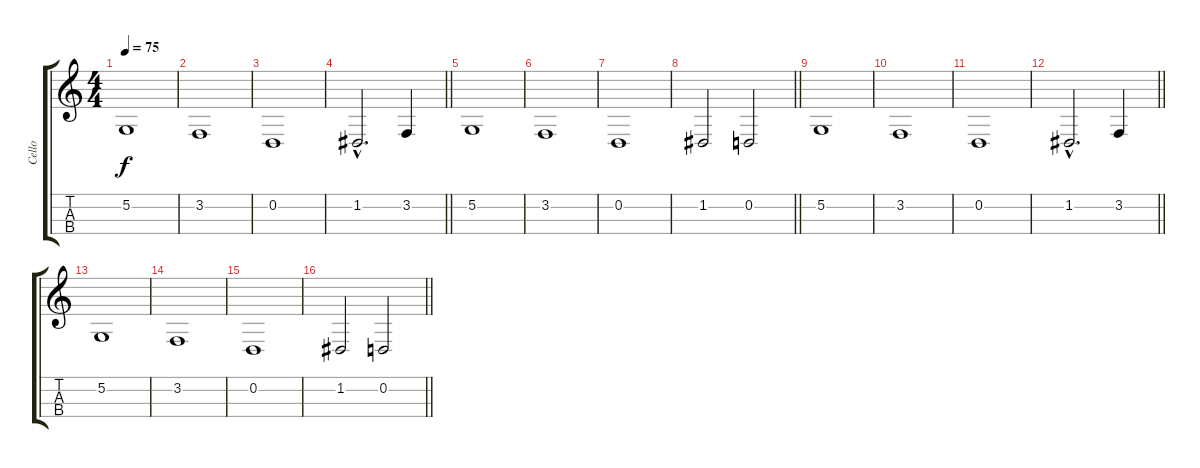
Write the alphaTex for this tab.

\track ("Cello" "Cello") {instrument stringensemble1}
\staff {score tabs}
\tuning (A3 D3 G2 C2) {hide}
\ts (4 4)
\tempo 75
\clef g2
\ks c
5.2.1{dy f instrument stringensemble1} |
3.2.1 |
0.2.1 |
\barLineRight lightlight
1.2{hac}.2{d} 3.2.4 |
5.2.1 |
3.2.1 |
0.2.1 |
\barLineRight lightlight
1.2.2 0.2.2 |
5.2.1 |
3.2.1 |
0.2.1 |
\barLineRight lightlight
1.2{hac}.2{d} 3.2.4 |
5.2.1 |
3.2.1 |
0.2.1 |
\barLineRight lightlight
1.2.2 0.2.2
